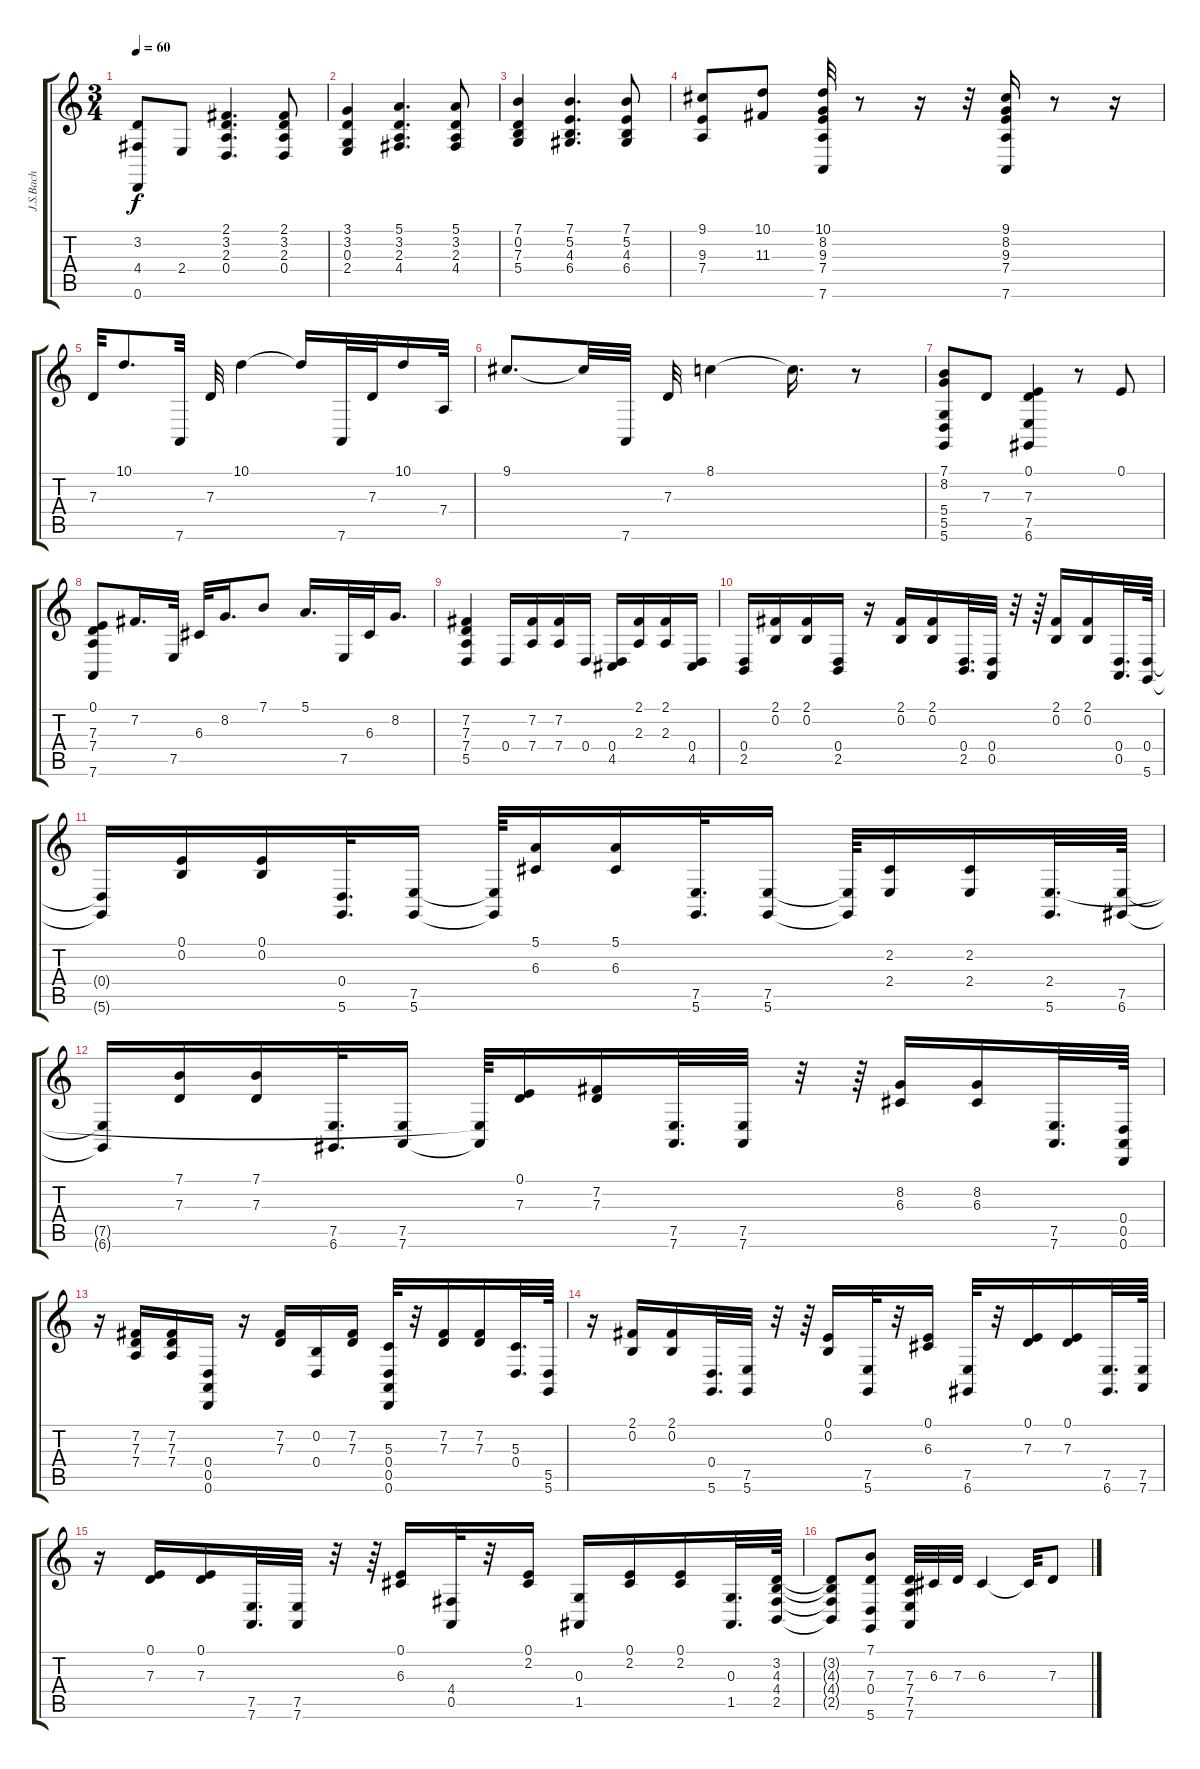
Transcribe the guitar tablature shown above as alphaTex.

\track ("J.S.Bach" "J.S.Bach") {instrument acousticgrandpiano}
\staff {score tabs}
\tuning (E4 B3 G3 D3 A2 D2) {hide}
\ts (3 4)
\tempo 60
\clef g2
\ks c
(3.2 4.4 0.6).8{dy f} 2.4.8 (2.1 3.2 2.3 0.4).4{d} (2.1 3.2 2.3 0.4).8 |
(3.1 3.2 0.3 2.4).4 (5.1 3.2 2.3 4.4).4{d} (5.1 3.2 2.3 4.4).8 |
(7.1 0.2 7.3 5.4).4 (7.1 5.2 4.3 6.4).4{d} (7.1 5.2 4.3 6.4).8 |
(9.1 9.3 7.4).8 (10.1 11.3).8 (10.1 8.2 9.3 7.4 7.6).32 r.8 r.16 r.32 (9.1 8.2 9.3 7.4 7.6).16 r.8 r.16 |
7.3.32 10.1.8{d} 7.6.32 7.3.32 10.1.4 10.1{t}.16 7.6.32 7.3.32 10.1.16 7.4.32 |
9.1.8{d} 9.1{t}.32 7.6.32 7.3.32 8.1.4 8.1{t}.16{d} r.8 |
(7.1 8.2 5.4 5.5 5.6).8 7.3.8 (0.1 7.3 7.5 6.6).4 r.8 0.1.8 |
(0.1 7.3 7.4 7.6).8 7.2.16{d} 7.5.32 6.3.32 8.2.16{d} 7.1.8 5.1.16{d} 7.5.32 6.3.32 8.2.16{d} |
(7.2 7.3 7.4 5.5).4 0.4.16 (7.2 7.4).16 (7.2 7.4).16 0.4.16 (0.4 4.5).16 (2.1 2.3).16 (2.1 2.3).16 (0.4 4.5).16 |
(0.4 2.5).16 (2.1 0.2).16 (2.1 0.2).16 (0.4 2.5).16 r.16 (2.1 0.2).16 (2.1 0.2).16 (0.4 2.5).32{d} (0.4 0.5).32 r.32 r.64 (2.1 0.2).16 (2.1 0.2).16 (0.4 0.5).32{d} (0.4 5.6).64 |
(0.4{t} 5.6{t}).16 (0.1 0.2).16 (0.1 0.2).16 (0.4 5.6).32{d} (7.5 5.6).16 (7.5{t} 5.6{t}).64 (5.1 6.3).16 (5.1 6.3).16 (7.5 5.6).32{d} (7.5 5.6).16 (7.5{t} 5.6{t}).64 (2.2 2.4).16 (2.2 2.4).16 (2.4 5.6).32{d} (7.5 6.6).64 |
(7.5{t} 6.6{t}).16 (7.1 7.3).16 (7.1 7.3).16 (7.5 6.6).32{d} (7.5 7.6).16 (2.4{t} 7.6{t}).64 (0.1 7.3).16 (7.2 7.3).16 (7.5 7.6).32{d} (7.5 7.6).32 r.32 r.64 (8.2 6.3).16 (8.2 6.3).16 (7.5 7.6).32{d} (0.4 0.5 0.6).64 |
r.16 (7.2 7.3 7.4).16 (7.2 7.3 7.4).16 (0.4 0.5 0.6).16 r.16 (7.2 7.3).16 (0.2 0.4).16 (7.2 7.3).16 (5.3 0.4 0.5 0.6).32 r.32 (7.2 7.3).16 (7.2 7.3).16 (5.3 0.4).32{d} (5.5 5.6).64 |
r.16 (2.1 0.2).16 (2.1 0.2).16 (0.4 5.6).32{d} (7.5 5.6).32 r.32 r.64 (0.1 0.2).16 (7.5 5.6).32 r.32 (0.1 6.3).16 (7.5 6.6).32 r.32 (0.1 7.3).16 (0.1 7.3).16 (7.5 6.6).32{d} (7.5 7.6).64 |
r.16 (0.1 7.3).16 (0.1 7.3).16 (7.5 7.6).32{d} (7.5 7.6).32 r.32 r.64 (0.1 6.3).16 (4.4 0.5).32 r.32 (0.1 2.2).16 (0.3 1.5).16 (0.1 2.2).16 (0.1 2.2).16 (0.3 1.5).32{d} (3.2 4.3 4.4 2.5).64 |
(3.2{t} 4.3{t} 4.4{t} 2.5{t}).8 (7.1 7.3 0.4 5.6).8 (7.3 7.4 7.5 7.6).32 6.3.32 7.3.32 6.3.4 6.3{t}.32 7.3.8
